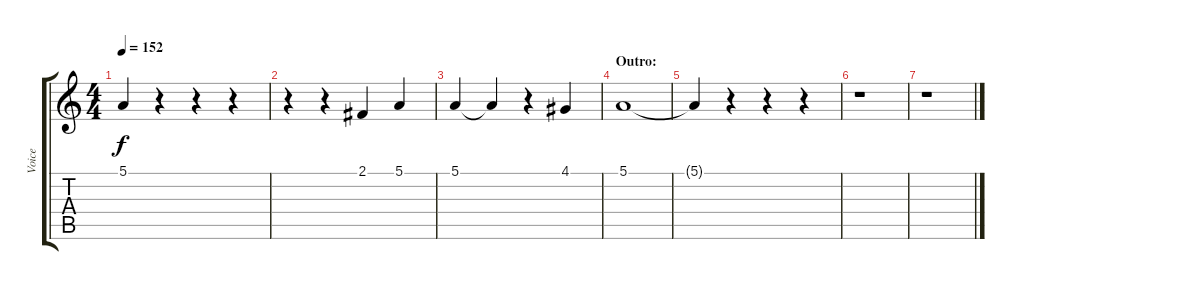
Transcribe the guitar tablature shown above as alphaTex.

\track ("Voice" "Voice") {instrument cello}
\staff {score tabs}
\tuning (E4 B3 G3 D3 A2 E2) {hide}
\ts (4 4)
\tempo 152
\clef g2
\ks c
5.1{t}.4{dy f} r.4 r.4 r.4 |
r.4 r.4 2.1.4 5.1.4 |
5.1.4 5.1{t}.4 r.4 4.1.4 |
\section ("" "Outro:")
5.1.1 |
5.1{t}.4 r.4 r.4 r.4 |
r.1 |
r.1
